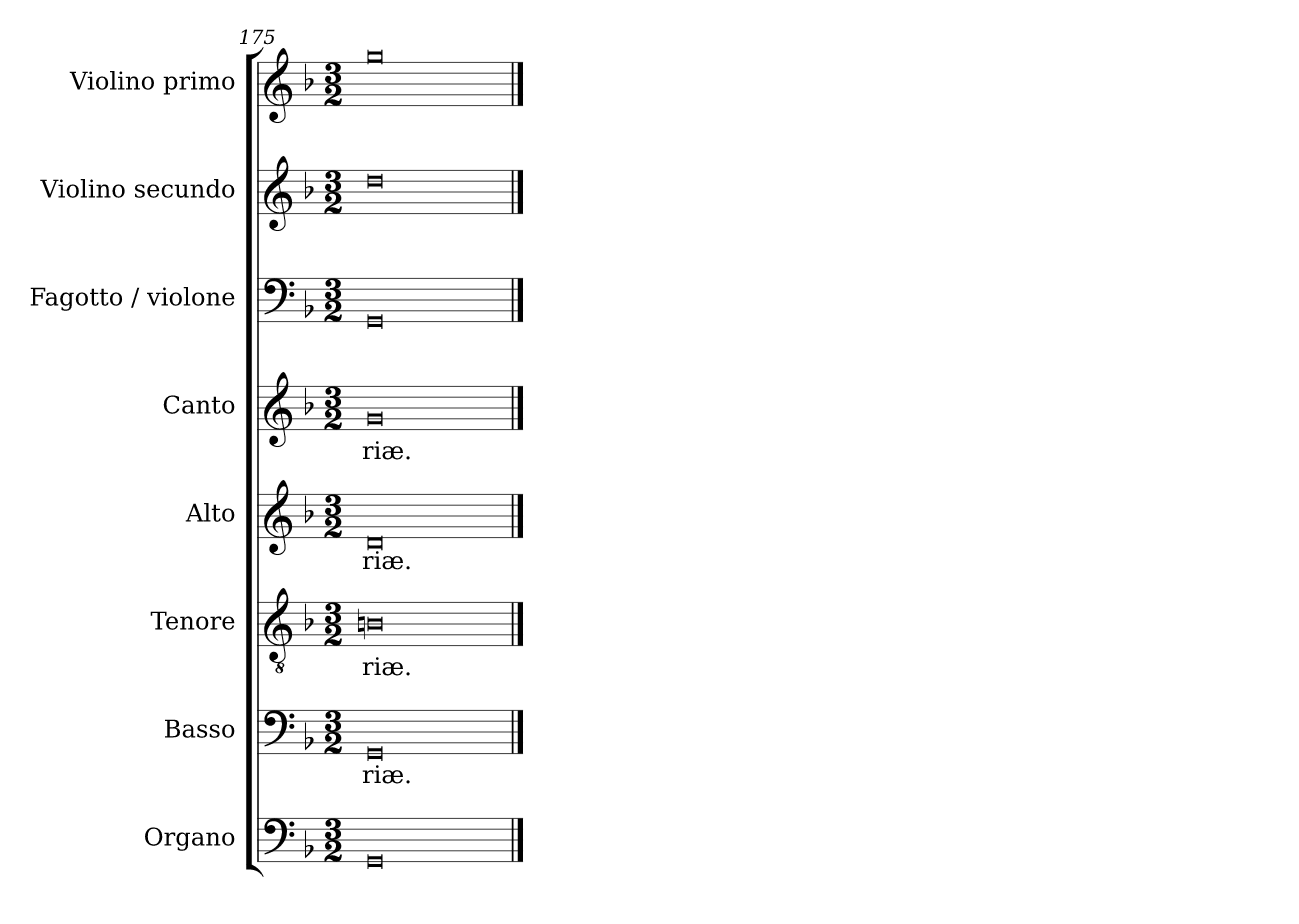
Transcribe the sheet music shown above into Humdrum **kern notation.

**kern	**kern	**text	**kern	**text	**kern	**text	**kern	**text	**kern	**kern	**kern
*part8	*part7	*part7	*part6	*part6	*part5	*part5	*part4	*part4	*part3	*part2	*part1
*staff8	*staff7	*staff7	*staff6	*staff6	*staff5	*staff5	*staff4	*staff4	*staff3	*staff2	*staff1
*I"Organo	*I"Basso	*	*I"Tenore	*	*I"Alto	*	*I"Canto	*	*I"Fagotto / violone	*I"Violino secundo	*I"Violino primo
*I'Org	*I'B	*	*I'T	*	*I'A	*	*I'C	*	*I'Vne	*I'V2	*I'V1
*clefF4	*clefF4	*	*clefGv2	*	*clefG2	*	*clefG2	*	*clefF4	*clefG2	*clefG2
*k[b-]	*k[b-]	*	*k[b-]	*	*k[b-]	*	*k[b-]	*	*k[b-]	*k[b-]	*k[b-]
*F:	*F:	*	*F:	*	*F:	*	*F:	*	*F:	*F:	*F:
*M3/2	*M3/2	*	*M3/2	*	*M3/2	*	*M3/2	*	*M3/2	*M3/2	*M3/2
=175	=175	=175	=175	=175	=175	=175	=175	=175	=175	=175	=175
!	!	!LO:LY:b	!	!LO:LY:b	!	!LO:LY:b	!	!LO:LY:b	!	!	!
0GG	0GG	-riæ.	0Bn	-riæ.	0d	-riæ.	0g	-riæ.	0GG	0dd	0gg
==	==	==	==	==	==	==	==	==	==	==	==
*-	*-	*-	*-	*-	*-	*-	*-	*-	*-	*-	*-
